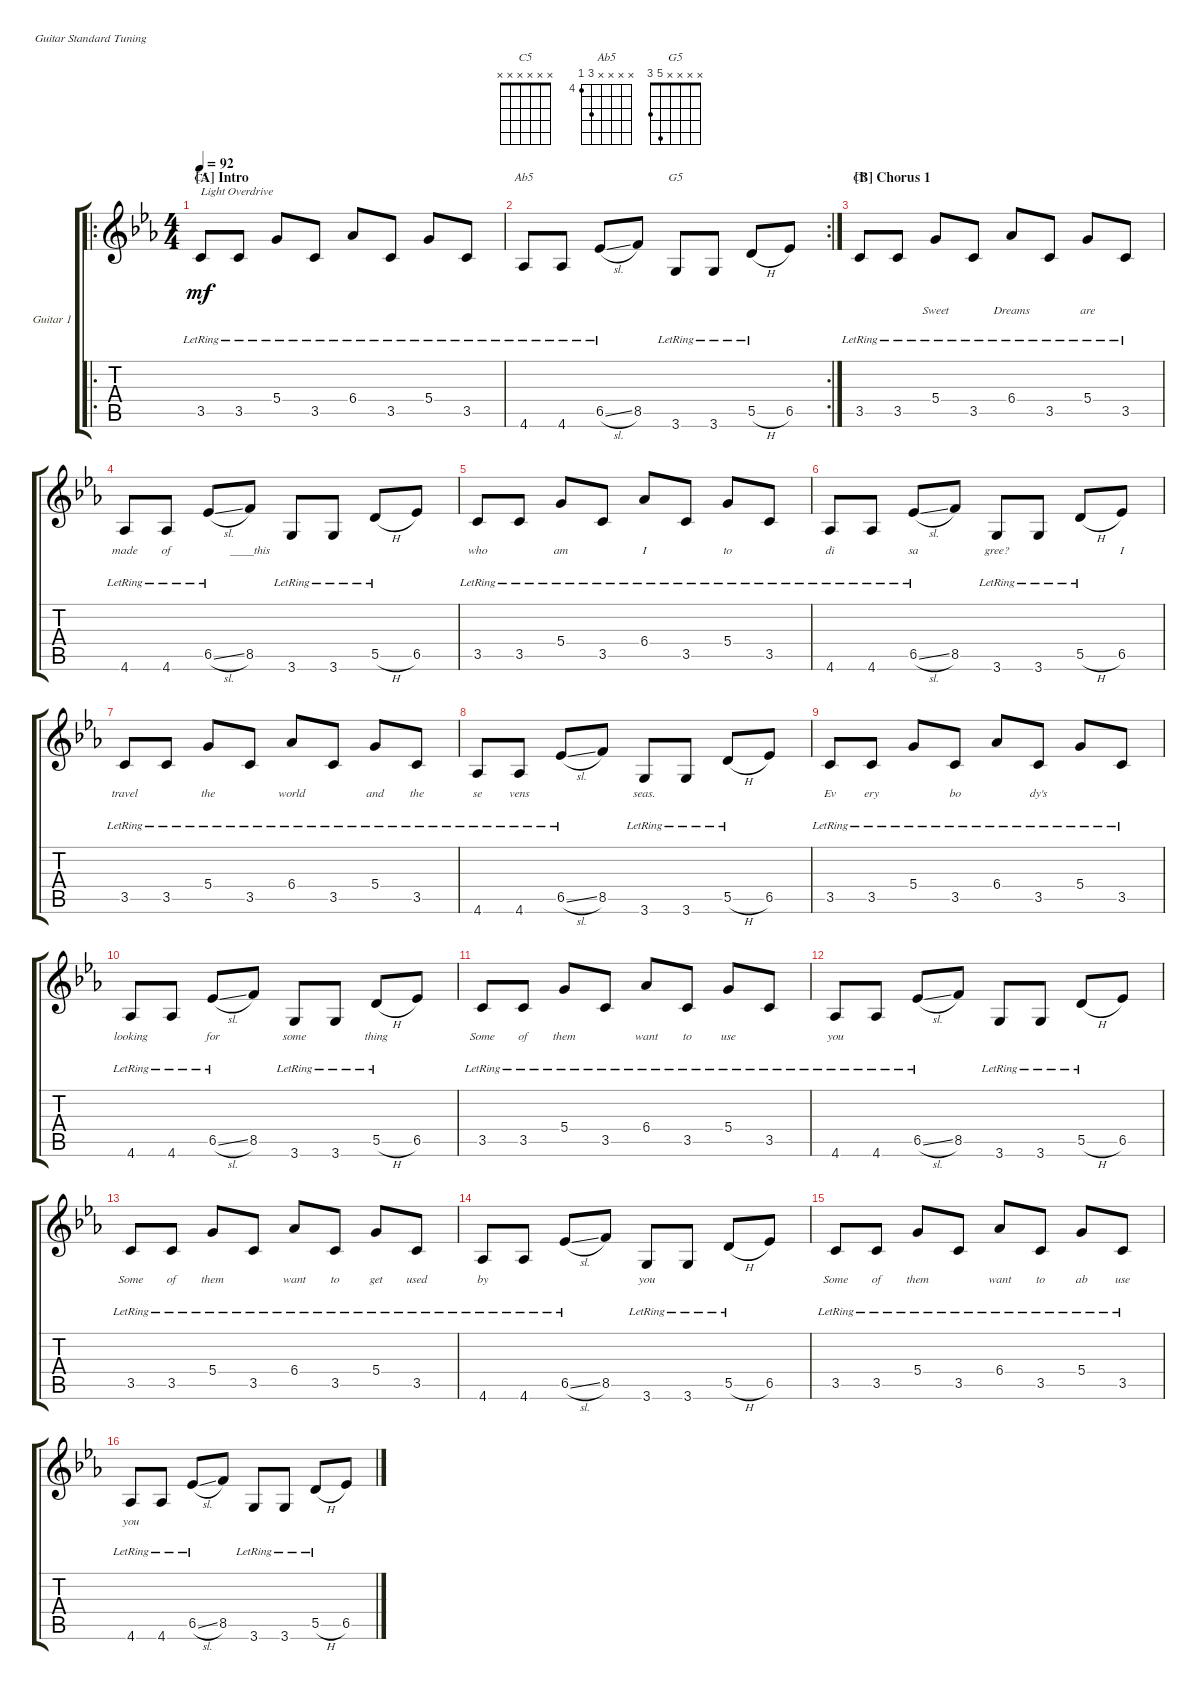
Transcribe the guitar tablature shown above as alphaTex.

\defaultSystemsLayout 4
\bracketExtendMode groupsimilarinstruments
\firstSystemTrackNameOrientation horizontal
\otherSystemsTrackNameOrientation horizontal
\track ("Guitar 1" "Guitar 1") {instrument overdrivenguitar}
\staff {score tabs}
\tuning (E4 B3 G3 D3 A2 E2)
\chord ("C5" x x x 5 3 x)
\chord ("Ab5" x x x x 6 4) {firstfret 4}
\chord ("G5" x x x x 5 3)
\chord ("C5" x x x x x x)
\ro
\ts (4 4)
\section ("A" "Intro")
\tempo 92
\clef g2
\scale
0.5667
\ks cminor
3.5{lr}.8{ch "C5" txt "Light Overdrive" dy mf instrument overdrivenguitar} 3.5{lr}.8 5.4{lr}.8 3.5{lr}.8 6.4{lr}.8 3.5{lr}.8 5.4{lr}.8 3.5{lr}.8 |
\rc 2
\scale
0.433113 4.6{lr}.8{ch "Ab5" lyrics (0 "") lyrics (1 "") lyrics (2 "") lyrics (3 "") lyrics (4 "")} 4.6{lr}.8{lyrics (0 "") lyrics (1 "") lyrics (2 "") lyrics (3 "") lyrics (4 "")} 6.5{sl lr}.8{lyrics (0 "") lyrics (1 "") lyrics (2 "") lyrics (3 "") lyrics (4 "")} 8.5.8{lyrics (0 "") lyrics (1 "") lyrics (2 "") lyrics (3 "") lyrics (4 "")} 3.6{lr}.8{ch "G5" lyrics (0 "") lyrics (1 "") lyrics (2 "") lyrics (3 "") lyrics (4 "")} 3.6{lr}.8{lyrics (0 "") lyrics (1 "") lyrics (2 "") lyrics (3 "") lyrics (4 "")} 5.5{h lr}.8{lyrics (0 "") lyrics (1 "") lyrics (2 "") lyrics (3 "") lyrics (4 "")} 6.5.8{lyrics (0 "") lyrics (1 "") lyrics (2 "") lyrics (3 "") lyrics (4 "")} |
\section ("B" "Chorus 1")
3.5{lr}.8{ch "C5" lyrics (0 "") lyrics (1 "") lyrics (2 "") lyrics (3 "") lyrics (4 "")} 3.5{lr}.8{lyrics (0 "") lyrics (1 "") lyrics (2 "") lyrics (3 "") lyrics (4 "")} 5.4{lr}.8{lyrics (0 "Sweet") lyrics (1 "") lyrics (2 "") lyrics (3 "") lyrics (4 "")} 3.5{lr}.8{lyrics (0 "") lyrics (1 "") lyrics (2 "") lyrics (3 "") lyrics (4 "")} 6.4{lr}.8{lyrics (0 "Dreams") lyrics (1 "") lyrics (2 "") lyrics (3 "") lyrics (4 "")} 3.5{lr}.8{lyrics (0 "") lyrics (1 "") lyrics (2 "") lyrics (3 "") lyrics (4 "")} 5.4{lr}.8{lyrics (0 "are") lyrics (1 "") lyrics (2 "") lyrics (3 "") lyrics (4 "")} 3.5{lr}.8{lyrics (0 "") lyrics (1 "") lyrics (2 "") lyrics (3 "") lyrics (4 "")} |
4.6{lr}.8{lyrics (0 "made") lyrics (1 "") lyrics (2 "") lyrics (3 "") lyrics (4 "")} 4.6{lr}.8{lyrics (0 "of") lyrics (1 "") lyrics (2 "") lyrics (3 "") lyrics (4 "")} 6.5{sl lr}.8{lyrics (0 "") lyrics (1 "") lyrics (2 "") lyrics (3 "") lyrics (4 "")} 8.5.8{lyrics (0 "____this") lyrics (1 "") lyrics (2 "") lyrics (3 "") lyrics (4 "")} 3.6{lr}.8{lyrics (0 "") lyrics (1 "") lyrics (2 "") lyrics (3 "") lyrics (4 "")} 3.6{lr}.8{lyrics (0 "") lyrics (1 "") lyrics (2 "") lyrics (3 "") lyrics (4 "")} 5.5{h lr}.8{lyrics (0 "") lyrics (1 "") lyrics (2 "") lyrics (3 "") lyrics (4 "")} 6.5.8{lyrics (0 "") lyrics (1 "") lyrics (2 "") lyrics (3 "") lyrics (4 "")} |
3.5{lr}.8{lyrics (0 "who") lyrics (1 "") lyrics (2 "") lyrics (3 "") lyrics (4 "")} 3.5{lr}.8{lyrics (0 "") lyrics (1 "") lyrics (2 "") lyrics (3 "") lyrics (4 "")} 5.4{lr}.8{lyrics (0 "am") lyrics (1 "") lyrics (2 "") lyrics (3 "") lyrics (4 "")} 3.5{lr}.8{lyrics (0 "") lyrics (1 "") lyrics (2 "") lyrics (3 "") lyrics (4 "")} 6.4{lr}.8{lyrics (0 "I") lyrics (1 "") lyrics (2 "") lyrics (3 "") lyrics (4 "")} 3.5{lr}.8{lyrics (0 "") lyrics (1 "") lyrics (2 "") lyrics (3 "") lyrics (4 "")} 5.4{lr}.8{lyrics (0 "to") lyrics (1 "") lyrics (2 "") lyrics (3 "") lyrics (4 "")} 3.5{lr}.8{lyrics (0 "") lyrics (1 "") lyrics (2 "") lyrics (3 "") lyrics (4 "")} |
4.6{lr}.8{lyrics (0 "di") lyrics (1 "") lyrics (2 "") lyrics (3 "") lyrics (4 "")} 4.6{lr}.8{lyrics (0 "") lyrics (1 "") lyrics (2 "") lyrics (3 "") lyrics (4 "")} 6.5{sl lr}.8{lyrics (0 "sa") lyrics (1 "") lyrics (2 "") lyrics (3 "") lyrics (4 "")} 8.5.8{lyrics (0 "") lyrics (1 "") lyrics (2 "") lyrics (3 "") lyrics (4 "")} 3.6{lr}.8{lyrics (0 "gree?") lyrics (1 "") lyrics (2 "") lyrics (3 "") lyrics (4 "")} 3.6{lr}.8{lyrics (0 "") lyrics (1 "") lyrics (2 "") lyrics (3 "") lyrics (4 "")} 5.5{h lr}.8{lyrics (0 "") lyrics (1 "") lyrics (2 "") lyrics (3 "") lyrics (4 "")} 6.5.8{lyrics (0 "I") lyrics (1 "") lyrics (2 "") lyrics (3 "") lyrics (4 "")} |
3.5{lr}.8{lyrics (0 "travel") lyrics (1 "") lyrics (2 "") lyrics (3 "") lyrics (4 "")} 3.5{lr}.8{lyrics (0 "") lyrics (1 "") lyrics (2 "") lyrics (3 "") lyrics (4 "")} 5.4{lr}.8{lyrics (0 "the") lyrics (1 "") lyrics (2 "") lyrics (3 "") lyrics (4 "")} 3.5{lr}.8{lyrics (0 "") lyrics (1 "") lyrics (2 "") lyrics (3 "") lyrics (4 "")} 6.4{lr}.8{lyrics (0 "world") lyrics (1 "") lyrics (2 "") lyrics (3 "") lyrics (4 "")} 3.5{lr}.8{lyrics (0 "") lyrics (1 "") lyrics (2 "") lyrics (3 "") lyrics (4 "")} 5.4{lr}.8{lyrics (0 "and") lyrics (1 "") lyrics (2 "") lyrics (3 "") lyrics (4 "")} 3.5{lr}.8{lyrics (0 "the") lyrics (1 "") lyrics (2 "") lyrics (3 "") lyrics (4 "")} |
4.6{lr}.8{lyrics (0 "se") lyrics (1 "") lyrics (2 "") lyrics (3 "") lyrics (4 "")} 4.6{lr}.8{lyrics (0 "vens") lyrics (1 "") lyrics (2 "") lyrics (3 "") lyrics (4 "")} 6.5{sl lr}.8{lyrics (0 "") lyrics (1 "") lyrics (2 "") lyrics (3 "") lyrics (4 "")} 8.5.8{lyrics (0 "") lyrics (1 "") lyrics (2 "") lyrics (3 "") lyrics (4 "")} 3.6{lr}.8{lyrics (0 "seas.") lyrics (1 "") lyrics (2 "") lyrics (3 "") lyrics (4 "")} 3.6{lr}.8{lyrics (0 "") lyrics (1 "") lyrics (2 "") lyrics (3 "") lyrics (4 "")} 5.5{h lr}.8{lyrics (0 "") lyrics (1 "") lyrics (2 "") lyrics (3 "") lyrics (4 "")} 6.5.8{lyrics (0 "") lyrics (1 "") lyrics (2 "") lyrics (3 "") lyrics (4 "")} |
3.5{lr}.8{lyrics (0 "Ev") lyrics (1 "") lyrics (2 "") lyrics (3 "") lyrics (4 "")} 3.5{lr}.8{lyrics (0 "ery") lyrics (1 "") lyrics (2 "") lyrics (3 "") lyrics (4 "")} 5.4{lr}.8{lyrics (0 "") lyrics (1 "") lyrics (2 "") lyrics (3 "") lyrics (4 "")} 3.5{lr}.8{lyrics (0 "bo") lyrics (1 "") lyrics (2 "") lyrics (3 "") lyrics (4 "")} 6.4{lr}.8{lyrics (0 "") lyrics (1 "") lyrics (2 "") lyrics (3 "") lyrics (4 "")} 3.5{lr}.8{lyrics (0 "dy's") lyrics (1 "") lyrics (2 "") lyrics (3 "") lyrics (4 "")} 5.4{lr}.8{lyrics (0 "") lyrics (1 "") lyrics (2 "") lyrics (3 "") lyrics (4 "")} 3.5{lr}.8{lyrics (0 "") lyrics (1 "") lyrics (2 "") lyrics (3 "") lyrics (4 "")} |
4.6{lr}.8{lyrics (0 "looking") lyrics (1 "") lyrics (2 "") lyrics (3 "") lyrics (4 "")} 4.6{lr}.8{lyrics (0 "") lyrics (1 "") lyrics (2 "") lyrics (3 "") lyrics (4 "")} 6.5{sl lr}.8{lyrics (0 "for") lyrics (1 "") lyrics (2 "") lyrics (3 "") lyrics (4 "")} 8.5.8{lyrics (0 "") lyrics (1 "") lyrics (2 "") lyrics (3 "") lyrics (4 "")} 3.6{lr}.8{lyrics (0 "some") lyrics (1 "") lyrics (2 "") lyrics (3 "") lyrics (4 "")} 3.6{lr}.8{lyrics (0 "") lyrics (1 "") lyrics (2 "") lyrics (3 "") lyrics (4 "")} 5.5{h lr}.8{lyrics (0 "thing") lyrics (1 "") lyrics (2 "") lyrics (3 "") lyrics (4 "")} 6.5.8{lyrics (0 "") lyrics (1 "") lyrics (2 "") lyrics (3 "") lyrics (4 "")} |
3.5{lr}.8{lyrics (0 "Some") lyrics (1 "") lyrics (2 "") lyrics (3 "") lyrics (4 "")} 3.5{lr}.8{lyrics (0 "of") lyrics (1 "") lyrics (2 "") lyrics (3 "") lyrics (4 "")} 5.4{lr}.8{lyrics (0 "them") lyrics (1 "") lyrics (2 "") lyrics (3 "") lyrics (4 "")} 3.5{lr}.8{lyrics (0 "") lyrics (1 "") lyrics (2 "") lyrics (3 "") lyrics (4 "")} 6.4{lr}.8{lyrics (0 "want") lyrics (1 "") lyrics (2 "") lyrics (3 "") lyrics (4 "")} 3.5{lr}.8{lyrics (0 "to") lyrics (1 "") lyrics (2 "") lyrics (3 "") lyrics (4 "")} 5.4{lr}.8{lyrics (0 "use") lyrics (1 "") lyrics (2 "") lyrics (3 "") lyrics (4 "")} 3.5{lr}.8{lyrics (0 "") lyrics (1 "") lyrics (2 "") lyrics (3 "") lyrics (4 "")} |
4.6{lr}.8{lyrics (0 "you") lyrics (1 "") lyrics (2 "") lyrics (3 "") lyrics (4 "")} 4.6{lr}.8{lyrics (0 "") lyrics (1 "") lyrics (2 "") lyrics (3 "") lyrics (4 "")} 6.5{sl lr}.8{lyrics (0 "") lyrics (1 "") lyrics (2 "") lyrics (3 "") lyrics (4 "")} 8.5.8{lyrics (0 "") lyrics (1 "") lyrics (2 "") lyrics (3 "") lyrics (4 "")} 3.6{lr}.8{lyrics (0 "") lyrics (1 "") lyrics (2 "") lyrics (3 "") lyrics (4 "")} 3.6{lr}.8{lyrics (0 "") lyrics (1 "") lyrics (2 "") lyrics (3 "") lyrics (4 "")} 5.5{h lr}.8{lyrics (0 "") lyrics (1 "") lyrics (2 "") lyrics (3 "") lyrics (4 "")} 6.5.8{lyrics (0 "") lyrics (1 "") lyrics (2 "") lyrics (3 "") lyrics (4 "")} |
3.5{lr}.8{lyrics (0 "Some") lyrics (1 "") lyrics (2 "") lyrics (3 "") lyrics (4 "")} 3.5{lr}.8{lyrics (0 "of") lyrics (1 "") lyrics (2 "") lyrics (3 "") lyrics (4 "")} 5.4{lr}.8{lyrics (0 "them") lyrics (1 "") lyrics (2 "") lyrics (3 "") lyrics (4 "")} 3.5{lr}.8{lyrics (0 "") lyrics (1 "") lyrics (2 "") lyrics (3 "") lyrics (4 "")} 6.4{lr}.8{lyrics (0 "want") lyrics (1 "") lyrics (2 "") lyrics (3 "") lyrics (4 "")} 3.5{lr}.8{lyrics (0 "to") lyrics (1 "") lyrics (2 "") lyrics (3 "") lyrics (4 "")} 5.4{lr}.8{lyrics (0 "get") lyrics (1 "") lyrics (2 "") lyrics (3 "") lyrics (4 "")} 3.5{lr}.8{lyrics (0 "used") lyrics (1 "") lyrics (2 "") lyrics (3 "") lyrics (4 "")} |
4.6{lr}.8{lyrics (0 "by") lyrics (1 "") lyrics (2 "") lyrics (3 "") lyrics (4 "")} 4.6{lr}.8{lyrics (0 "") lyrics (1 "") lyrics (2 "") lyrics (3 "") lyrics (4 "")} 6.5{sl lr}.8{lyrics (0 "") lyrics (1 "") lyrics (2 "") lyrics (3 "") lyrics (4 "")} 8.5.8{lyrics (0 "") lyrics (1 "") lyrics (2 "") lyrics (3 "") lyrics (4 "")} 3.6{lr}.8{lyrics (0 "you") lyrics (1 "") lyrics (2 "") lyrics (3 "") lyrics (4 "")} 3.6{lr}.8{lyrics (0 "") lyrics (1 "") lyrics (2 "") lyrics (3 "") lyrics (4 "")} 5.5{h lr}.8{lyrics (0 "") lyrics (1 "") lyrics (2 "") lyrics (3 "") lyrics (4 "")} 6.5.8{lyrics (0 "") lyrics (1 "") lyrics (2 "") lyrics (3 "") lyrics (4 "")} |
3.5{lr}.8{lyrics (0 "Some") lyrics (1 "") lyrics (2 "") lyrics (3 "") lyrics (4 "")} 3.5{lr}.8{lyrics (0 "of") lyrics (1 "") lyrics (2 "") lyrics (3 "") lyrics (4 "")} 5.4{lr}.8{lyrics (0 "them") lyrics (1 "") lyrics (2 "") lyrics (3 "") lyrics (4 "")} 3.5{lr}.8{lyrics (0 "") lyrics (1 "") lyrics (2 "") lyrics (3 "") lyrics (4 "")} 6.4{lr}.8{lyrics (0 "want") lyrics (1 "") lyrics (2 "") lyrics (3 "") lyrics (4 "")} 3.5{lr}.8{lyrics (0 "to") lyrics (1 "") lyrics (2 "") lyrics (3 "") lyrics (4 "")} 5.4{lr}.8{lyrics (0 "ab") lyrics (1 "") lyrics (2 "") lyrics (3 "") lyrics (4 "")} 3.5{lr}.8{lyrics (0 "use") lyrics (1 "") lyrics (2 "") lyrics (3 "") lyrics (4 "")} |
4.6{lr}.8{lyrics (0 "you") lyrics (1 "") lyrics (2 "") lyrics (3 "") lyrics (4 "")} 4.6{lr}.8{lyrics (0 "") lyrics (1 "") lyrics (2 "") lyrics (3 "") lyrics (4 "")} 6.5{sl lr}.8{lyrics (0 "") lyrics (1 "") lyrics (2 "") lyrics (3 "") lyrics (4 "")} 8.5.8{lyrics (0 "") lyrics (1 "") lyrics (2 "") lyrics (3 "") lyrics (4 "")} 3.6{lr}.8{lyrics (0 "") lyrics (1 "") lyrics (2 "") lyrics (3 "") lyrics (4 "")} 3.6{lr}.8{lyrics (0 "") lyrics (1 "") lyrics (2 "") lyrics (3 "") lyrics (4 "")} 5.5{h lr}.8{lyrics (0 "") lyrics (1 "") lyrics (2 "") lyrics (3 "") lyrics (4 "")} 6.5.8{lyrics (0 "") lyrics (1 "") lyrics (2 "") lyrics (3 "") lyrics (4 "")}
